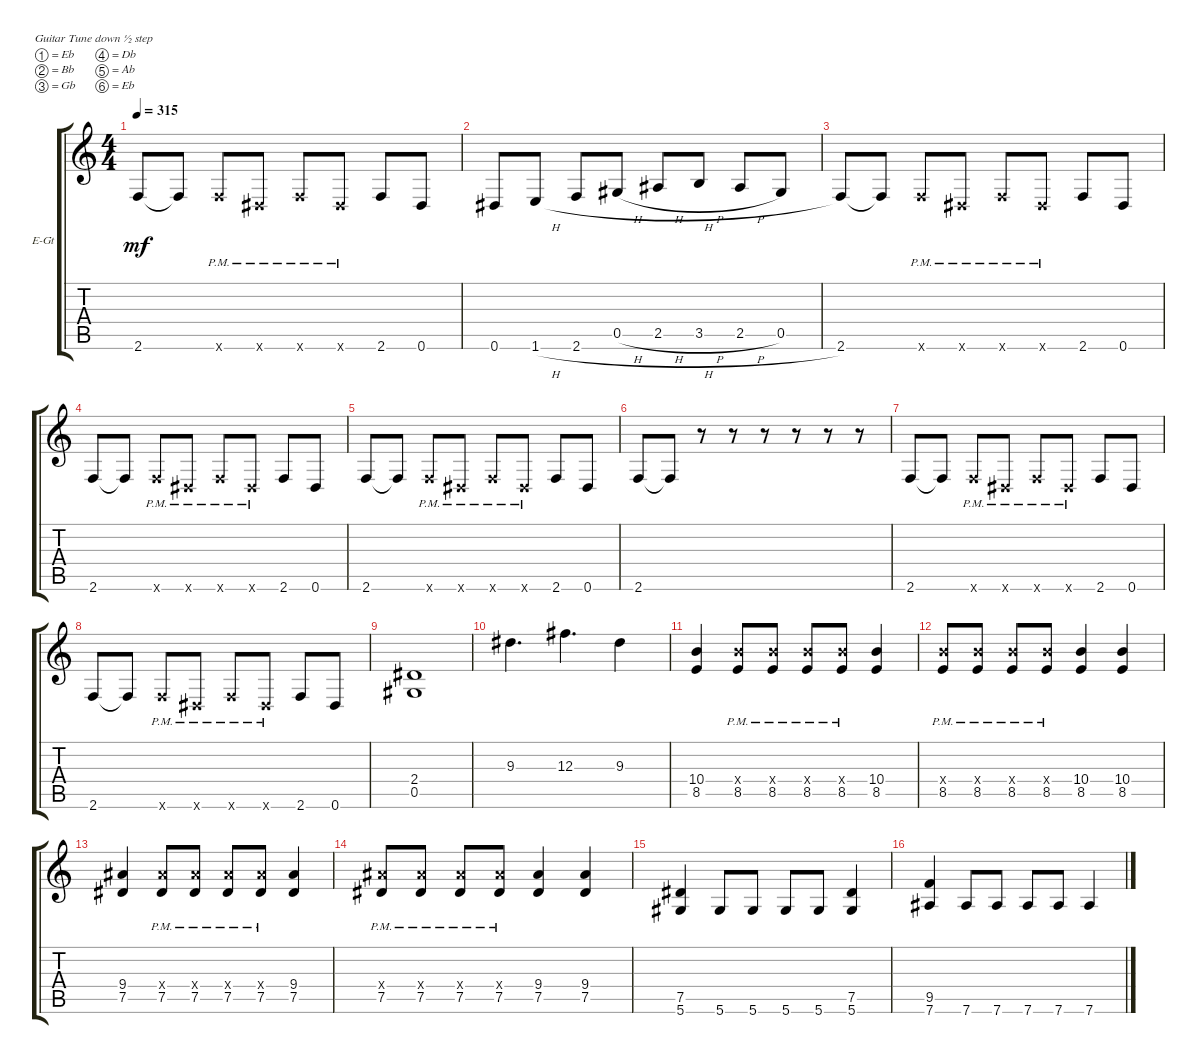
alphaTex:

\bracketExtendMode groupsimilarinstruments
\firstSystemTrackNameOrientation horizontal
\otherSystemsTrackNameOrientation horizontal
\track ("right" "E-Gt") {instrument distortionguitar}
\staff {score tabs}
\tuning (Eb4 Bb3 Gb3 Db3 Ab2 Eb2)
\ts (4 4)
\tempo 315
\clef g2
\ks c
2.6.8{dy mf} 2.6{t}.8 2.6{pm x}.8 0.6{pm x}.8 2.6{pm x}.8 0.6{pm x}.8 2.6.8 0.6.8 |
0.6.8 1.6{h}.8 2.6{h}.8 0.5{h}.8 2.5{h}.8 3.5{h}.8 2.5{h}.8 0.5.8 |
2.6.8 2.6{t}.8 2.6{pm x}.8 0.6{pm x}.8 2.6{pm x}.8 0.6{pm x}.8 2.6.8 0.6.8 |
2.6.8 2.6{t}.8 2.6{pm x}.8 0.6{pm x}.8 2.6{pm x}.8 0.6{pm x}.8 2.6.8 0.6.8 |
2.6.8 2.6{t}.8 2.6{pm x}.8 0.6{pm x}.8 2.6{pm x}.8 0.6{pm x}.8 2.6.8 0.6.8 |
2.6.8 2.6{t}.8 r.8 r.8 r.8 r.8 r.8 r.8 |
2.6.8 2.6{t}.8 2.6{pm x}.8 0.6{pm x}.8 2.6{pm x}.8 0.6{pm x}.8 2.6.8 0.6.8 |
2.6.8 2.6{t}.8 2.6{pm x}.8 0.6{pm x}.8 2.6{pm x}.8 0.6{pm x}.8 2.6.8 0.6.8 |
(0.5 2.4).1 |
9.3.4{d} 12.3.4{d} 9.3.4 |
(8.5 10.4).4 (8.5{pm} 10.4{x}).8 (8.5{pm} 10.4{x}).8 (8.5{pm} 10.4{x}).8 (8.5{pm} 10.4{x}).8 (8.5 10.4).4 |
(8.5{pm} 10.4{x}).8 (8.5{pm} 10.4{x}).8 (8.5{pm} 10.4{x}).8 (8.5{pm} 10.4{x}).8 (8.5 10.4).4 (8.5 10.4).4 |
(7.5 9.4).4 (7.5{pm} 9.4{x}).8 (7.5{pm} 9.4{x}).8 (7.5{pm} 9.4{x}).8 (7.5{pm} 9.4{x}).8 (7.5 9.4).4 |
(7.5{pm} 9.4{x}).8 (7.5{pm} 9.4{x}).8 (7.5{pm} 9.4{x}).8 (7.5{pm} 9.4{x}).8 (7.5 9.4).4 (7.5 9.4).4 |
(5.6 7.5).4 5.6.8 5.6.8 5.6.8 5.6.8 (5.6 7.5).4 |
(7.6 9.5).4 7.6.8 7.6.8 7.6.8 7.6.8 7.6.4
